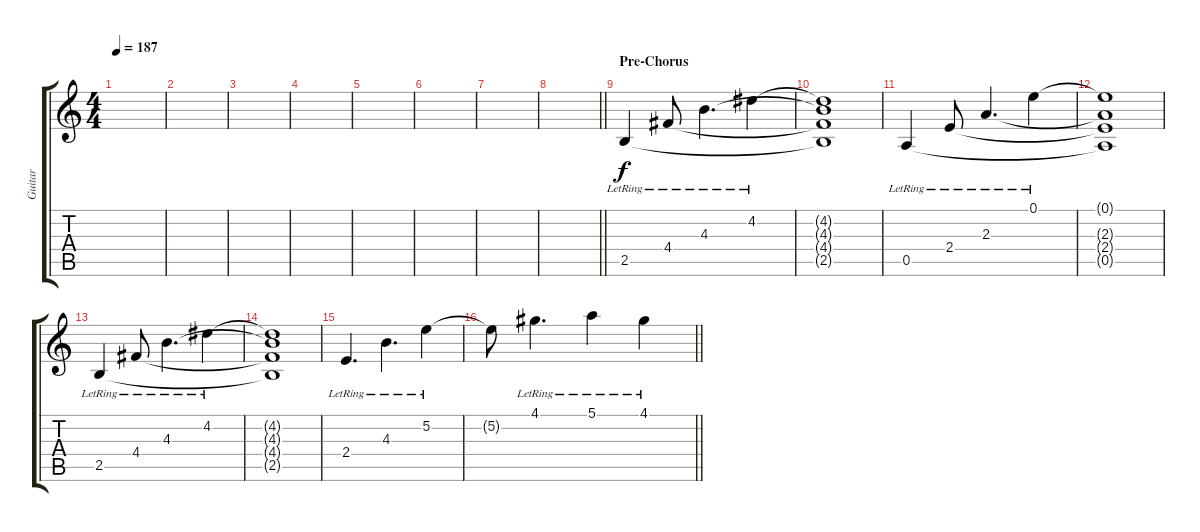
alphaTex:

\track ("Guitar" "Guitar") {instrument electricguitarjazz}
\staff {score tabs}
\tuning (E4 B3 G3 D3 A2 E2) {hide}
\ts (4 4)
\tempo 187
\clef g2
\ks c
|
|
|
|
|
|
|
\barLineRight lightlight
|
\section ("" "Pre-Chorus")
2.5{lr}.4 4.4{lr}.8 4.3{lr}.4{d} 4.2{lr}.4 |
(4.2{t} 4.3{t} 4.4{t} 2.5{t}).1 |
0.5{lr}.4 2.4{lr}.8 2.3{lr}.4{d} 0.1{lr}.4 |
(0.1{t} 2.3{t} 2.4{t} 0.5{t}).1 |
2.5{lr}.4 4.4{lr}.8 4.3{lr}.4{d} 4.2{lr}.4 |
(4.2{t} 4.3{t} 4.4{t} 2.5{t}).1 |
2.4{lr}.4{d} 4.3{lr}.4{d} 5.2{lr}.4 |
\barLineRight lightlight
5.2{t}.8 4.1{lr}.4{d} 5.1{lr}.4 4.1{lr}.4
